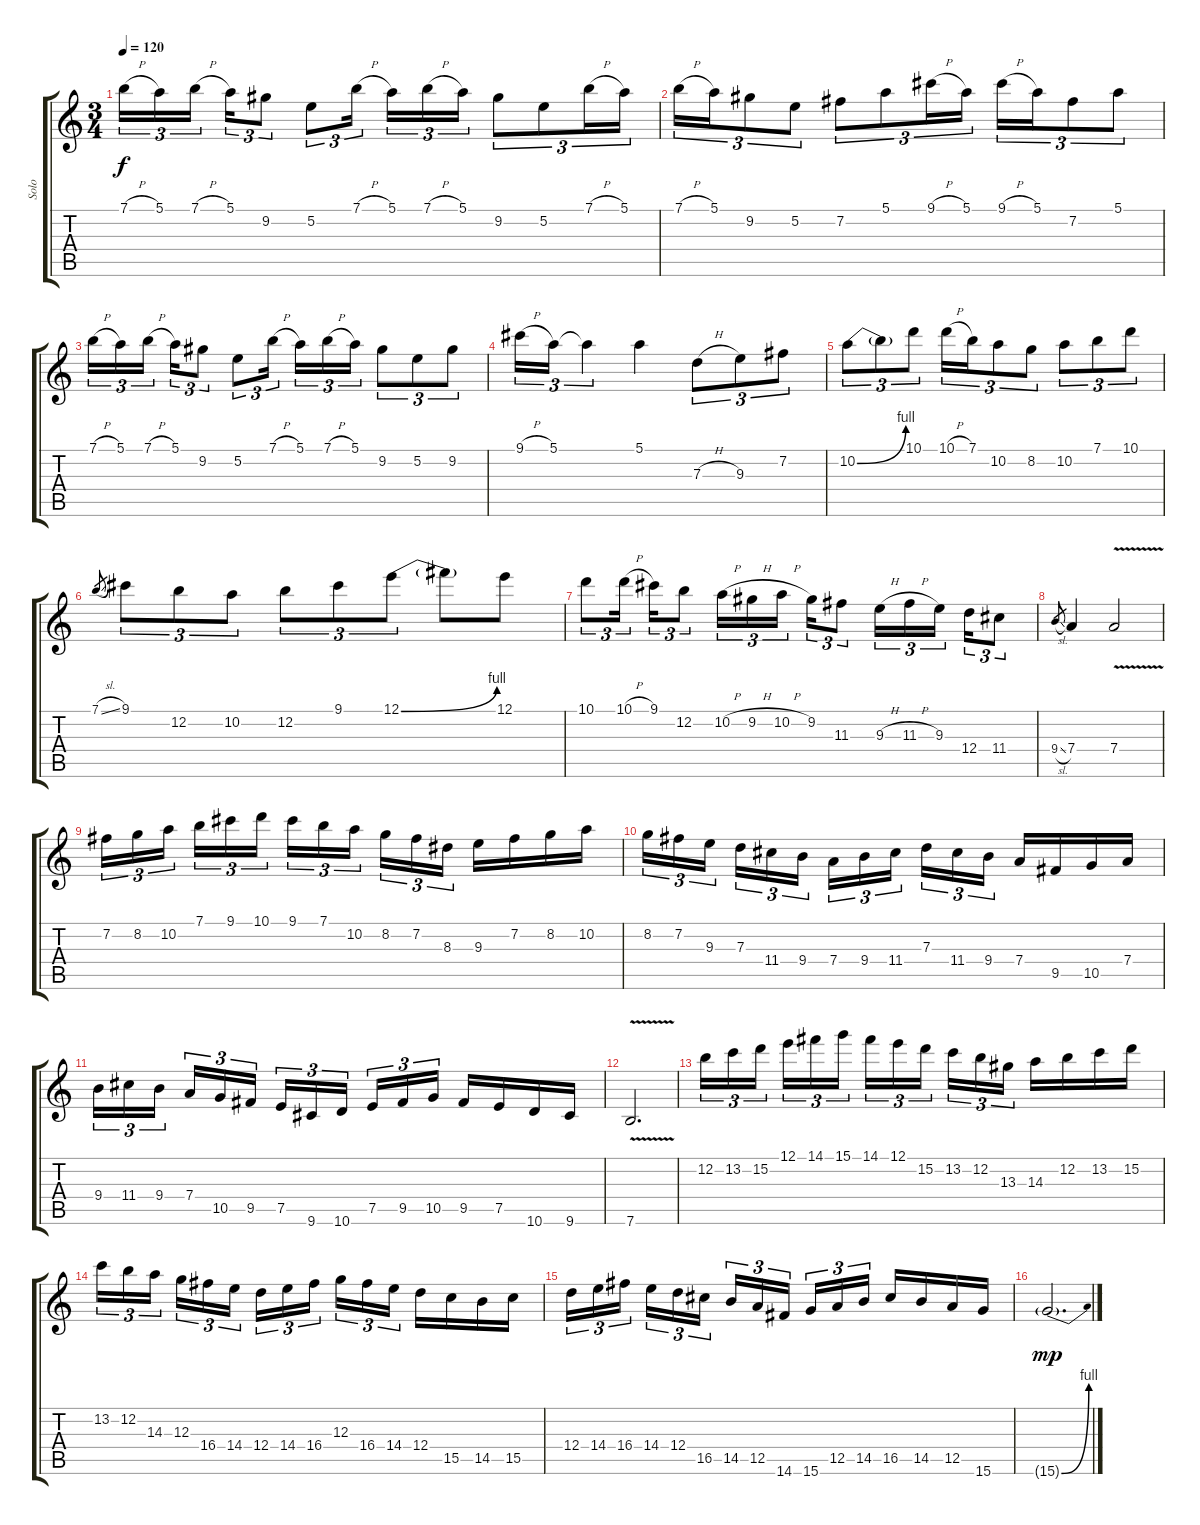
\track ("Solo" "Solo") {instrument overdrivenguitar}
\staff {score tabs}
\tuning (E4 B3 G3 D3 A2 E2) {hide}
\ts (3 4)
\tempo 120
\clef g2
\ks c
7.1{h}.16{tu (3 2) dy f} 5.1.16{tu (3 2)} 7.1{h}.16{tu (3 2)} 5.1.16{tu (3 2)} 9.2.8{tu (3 2)} 5.2.8{tu (3 2)} 7.1{h}.16{tu (3 2)} 5.1.16{tu (3 2)} 7.1{h}.16{tu (3 2)} 5.1.16{tu (3 2)} 9.2.8{tu (3 2)} 5.2.8{tu (3 2)} 7.1{h}.16{tu (3 2)} 5.1.16{tu (3 2)} |
7.1{h}.16{tu (3 2)} 5.1.16{tu (3 2)} 9.2.8{tu (3 2)} 5.2.8{tu (3 2)} 7.2.8{tu (3 2)} 5.1.8{tu (3 2)} 9.1{h}.16{tu (3 2)} 5.1.16{tu (3 2)} 9.1{h}.16{tu (3 2)} 5.1.16{tu (3 2)} 7.2.8{tu (3 2)} 5.1.8{tu (3 2)} |
7.1{h}.16{tu (3 2)} 5.1.16{tu (3 2)} 7.1{h}.16{tu (3 2)} 5.1.16{tu (3 2)} 9.2.8{tu (3 2)} 5.2.8{tu (3 2)} 7.1{h}.16{tu (3 2)} 5.1.16{tu (3 2)} 7.1{h}.16{tu (3 2)} 5.1.16{tu (3 2)} 9.2.8{tu (3 2)} 5.2.8{tu (3 2)} 9.2.8{tu (3 2)} |
9.1{h}.16{tu (3 2)} 5.1.16{tu (3 2)} 5.1{t}.4{tu (3 2)} 5.1.4 7.3{h}.8{tu (3 2)} 9.3.8{tu (3 2)} 7.2.8{tu (3 2)} |
10.2{be (bend 0 0 60 4)}.8{tu (3 2)} 10.2{t}.8{tu (3 2)} 10.1.8{tu (3 2)} 10.1{h}.16{tu (3 2)} 7.1.16{tu (3 2)} 10.2.8{tu (3 2)} 8.2.8{tu (3 2)} 10.2.8{tu (3 2)} 7.1.8{tu (3 2)} 10.1.8{tu (3 2)} |
7.1{sl}.8{gr} 9.1.8{tu (3 2)} 12.2.8{tu (3 2)} 10.2.8{tu (3 2)} 12.2.8{tu (3 2)} 9.1.8{tu (3 2)} 12.1{be (bend 0 0 60 4)}.8{tu (3 2)} 12.1{t}.8 12.1.8 |
10.1.8{tu (3 2)} 10.1{h}.16{tu (3 2)} 9.1.16{tu (3 2)} 12.2.8{tu (3 2)} 10.2{h}.16{tu (3 2)} 9.2{h}.16{tu (3 2)} 10.2{h}.16{tu (3 2)} 9.2.16{tu (3 2)} 11.3.8{tu (3 2)} 9.3{h}.16{tu (3 2)} 11.3{h}.16{tu (3 2)} 9.3.16{tu (3 2)} 12.4.16{tu (3 2)} 11.4.8{tu (3 2)} |
9.4{sl}.8{gr} 7.4.4 7.4{v}.2 |
7.2.16{tu (3 2)} 8.2.16{tu (3 2)} 10.2.16{tu (3 2)} 7.1.16{tu (3 2)} 9.1.16{tu (3 2)} 10.1.16{tu (3 2)} 9.1.16{tu (3 2)} 7.1.16{tu (3 2)} 10.2.16{tu (3 2)} 8.2.16{tu (3 2)} 7.2.16{tu (3 2)} 8.3.16{tu (3 2)} 9.3.16 7.2.16 8.2.16 10.2.16 |
8.2.16{tu (3 2)} 7.2.16{tu (3 2)} 9.3.16{tu (3 2)} 7.3.16{tu (3 2)} 11.4.16{tu (3 2)} 9.4.16{tu (3 2)} 7.4.16{tu (3 2)} 9.4.16{tu (3 2)} 11.4.16{tu (3 2)} 7.3.16{tu (3 2)} 11.4.16{tu (3 2)} 9.4.16{tu (3 2)} 7.4.16 9.5.16 10.5.16 7.4.16 |
9.4.16{tu (3 2)} 11.4.16{tu (3 2)} 9.4.16{tu (3 2)} 7.4.16{tu (3 2)} 10.5.16{tu (3 2)} 9.5.16{tu (3 2)} 7.5.16{tu (3 2)} 9.6.16{tu (3 2)} 10.6.16{tu (3 2)} 7.5.16{tu (3 2)} 9.5.16{tu (3 2)} 10.5.16{tu (3 2)} 9.5.16 7.5.16 10.6.16 9.6.16 |
7.6{v}.2{d} |
12.2.16{tu (3 2)} 13.2.16{tu (3 2)} 15.2.16{tu (3 2)} 12.1.16{tu (3 2)} 14.1.16{tu (3 2)} 15.1.16{tu (3 2)} 14.1.16{tu (3 2)} 12.1.16{tu (3 2)} 15.2.16{tu (3 2)} 13.2.16{tu (3 2)} 12.2.16{tu (3 2)} 13.3.16{tu (3 2)} 14.3.16 12.2.16 13.2.16 15.2.16 |
13.2.16{tu (3 2)} 12.2.16{tu (3 2)} 14.3.16{tu (3 2)} 12.3.16{tu (3 2)} 16.4.16{tu (3 2)} 14.4.16{tu (3 2)} 12.4.16{tu (3 2)} 14.4.16{tu (3 2)} 16.4.16{tu (3 2)} 12.3.16{tu (3 2)} 16.4.16{tu (3 2)} 14.4.16{tu (3 2)} 12.4.16 15.5.16 14.5.16 15.5.16 |
12.4.16{tu (3 2)} 14.4.16{tu (3 2)} 16.4.16{tu (3 2)} 14.4.16{tu (3 2)} 12.4.16{tu (3 2)} 16.5.16{tu (3 2)} 14.5.16{tu (3 2)} 12.5.16{tu (3 2)} 14.6.16{tu (3 2)} 15.6.16{tu (3 2)} 12.5.16{tu (3 2)} 14.5.16{tu (3 2)} 16.5.16 14.5.16 12.5.16 15.6.16 |
15.6{be (bend 0 0 60 4) g}.2{d dy mp}
